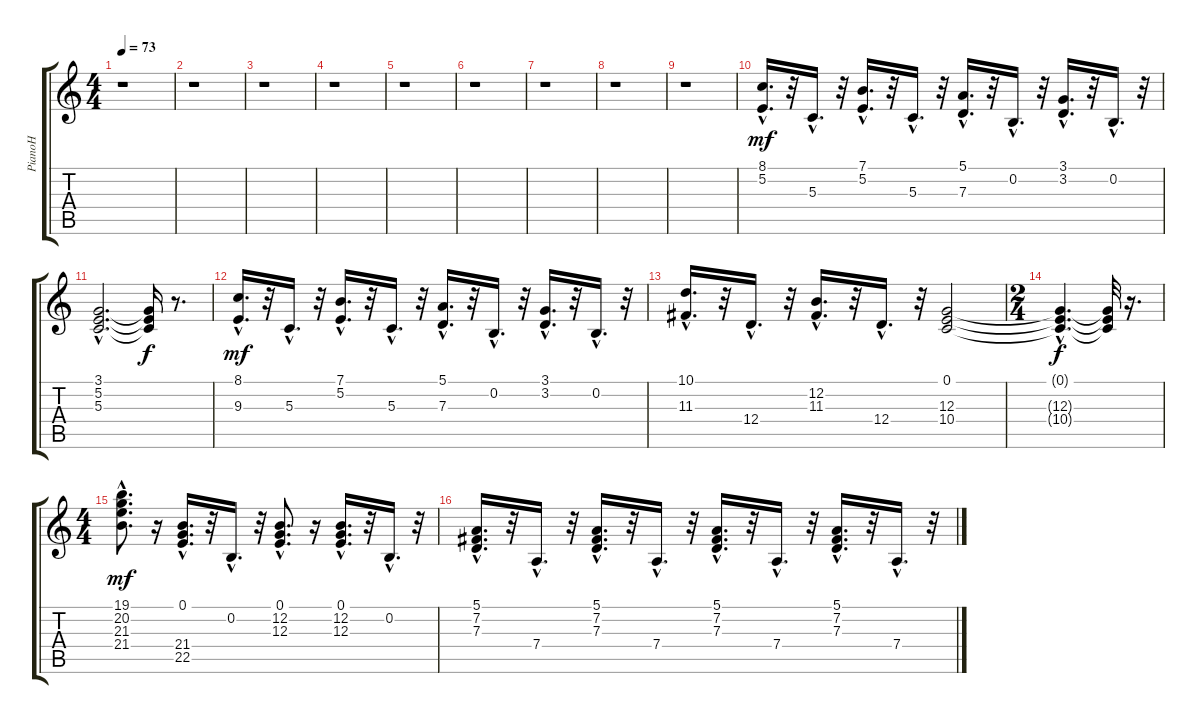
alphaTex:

\track ("PianoH" "PianoH") {instrument acousticgrandpiano}
\staff {score tabs}
\tuning (E4 B3 G3 D3 A2 E2) {hide}
\ts (4 4)
\tempo 73
\clef g2
\ks c
r.1{dy mf instrument acousticgrandpiano} |
r.1 |
r.1 |
r.1 |
r.1 |
r.1 |
r.1 |
r.1 |
r.1 |
(8.1{hac} 5.2{hac}).16{d} r.32 5.3{hac}.16{d} r.32 (7.1{hac} 5.2{hac}).16{d} r.32 5.3{hac}.16{d} r.32 (5.1{hac} 7.3{hac}).16{d} r.32 0.2{hac}.16{d} r.32 (3.1{hac} 3.2{hac}).16{d} r.32 0.2{hac}.16{d} r.32 |
(3.1{hac} 5.2{hac} 5.3{hac}).2{d} (3.1{t} 5.2{t} 5.3{t}).16{dy f} r.8{d} |
(8.1{hac} 9.3{hac}).16{d dy mf} r.32 5.3{hac}.16{d} r.32 (7.1{hac} 5.2{hac}).16{d} r.32 5.3{hac}.16{d} r.32 (5.1{hac} 7.3{hac}).16{d} r.32 0.2{hac}.16{d} r.32 (3.1{hac} 3.2{hac}).16{d} r.32 0.2{hac}.16{d} r.32 |
(10.1{hac} 11.3{hac}).16{d} r.32 12.4{hac}.16{d} r.32 (12.2{hac} 11.3{hac}).16{d} r.32 12.4{hac}.16{d} r.32 (0.1 12.3 10.4).2 |
\ts (2 4)
(0.1{hac t} 12.3{hac t} 10.4{hac t}).4{d dy f} (0.1{t} 12.3{t} 10.4{t}).32 r.16{d} |
\ts (4 4)
(19.1{hac} 20.2{hac} 21.3{hac} 21.4{hac}).8{d dy mf} r.16 (0.1{hac} 21.4{hac} 22.5{hac}).16{d} r.32 0.2{hac}.16{d} r.32 (0.1{hac} 12.2{hac} 12.3{hac}).8{d} r.16 (0.1{hac} 12.2{hac} 12.3{hac}).16{d} r.32 0.2{hac}.16{d} r.32 |
(5.1{hac} 7.2{hac} 7.3{hac}).16{d} r.32 7.4{hac}.16{d} r.32 (5.1{hac} 7.2{hac} 7.3{hac}).16{d} r.32 7.4{hac}.16{d} r.32 (5.1{hac} 7.2{hac} 7.3{hac}).16{d} r.32 7.4{hac}.16{d} r.32 (5.1{hac} 7.2{hac} 7.3{hac}).16{d} r.32 7.4{hac}.16{d} r.32
